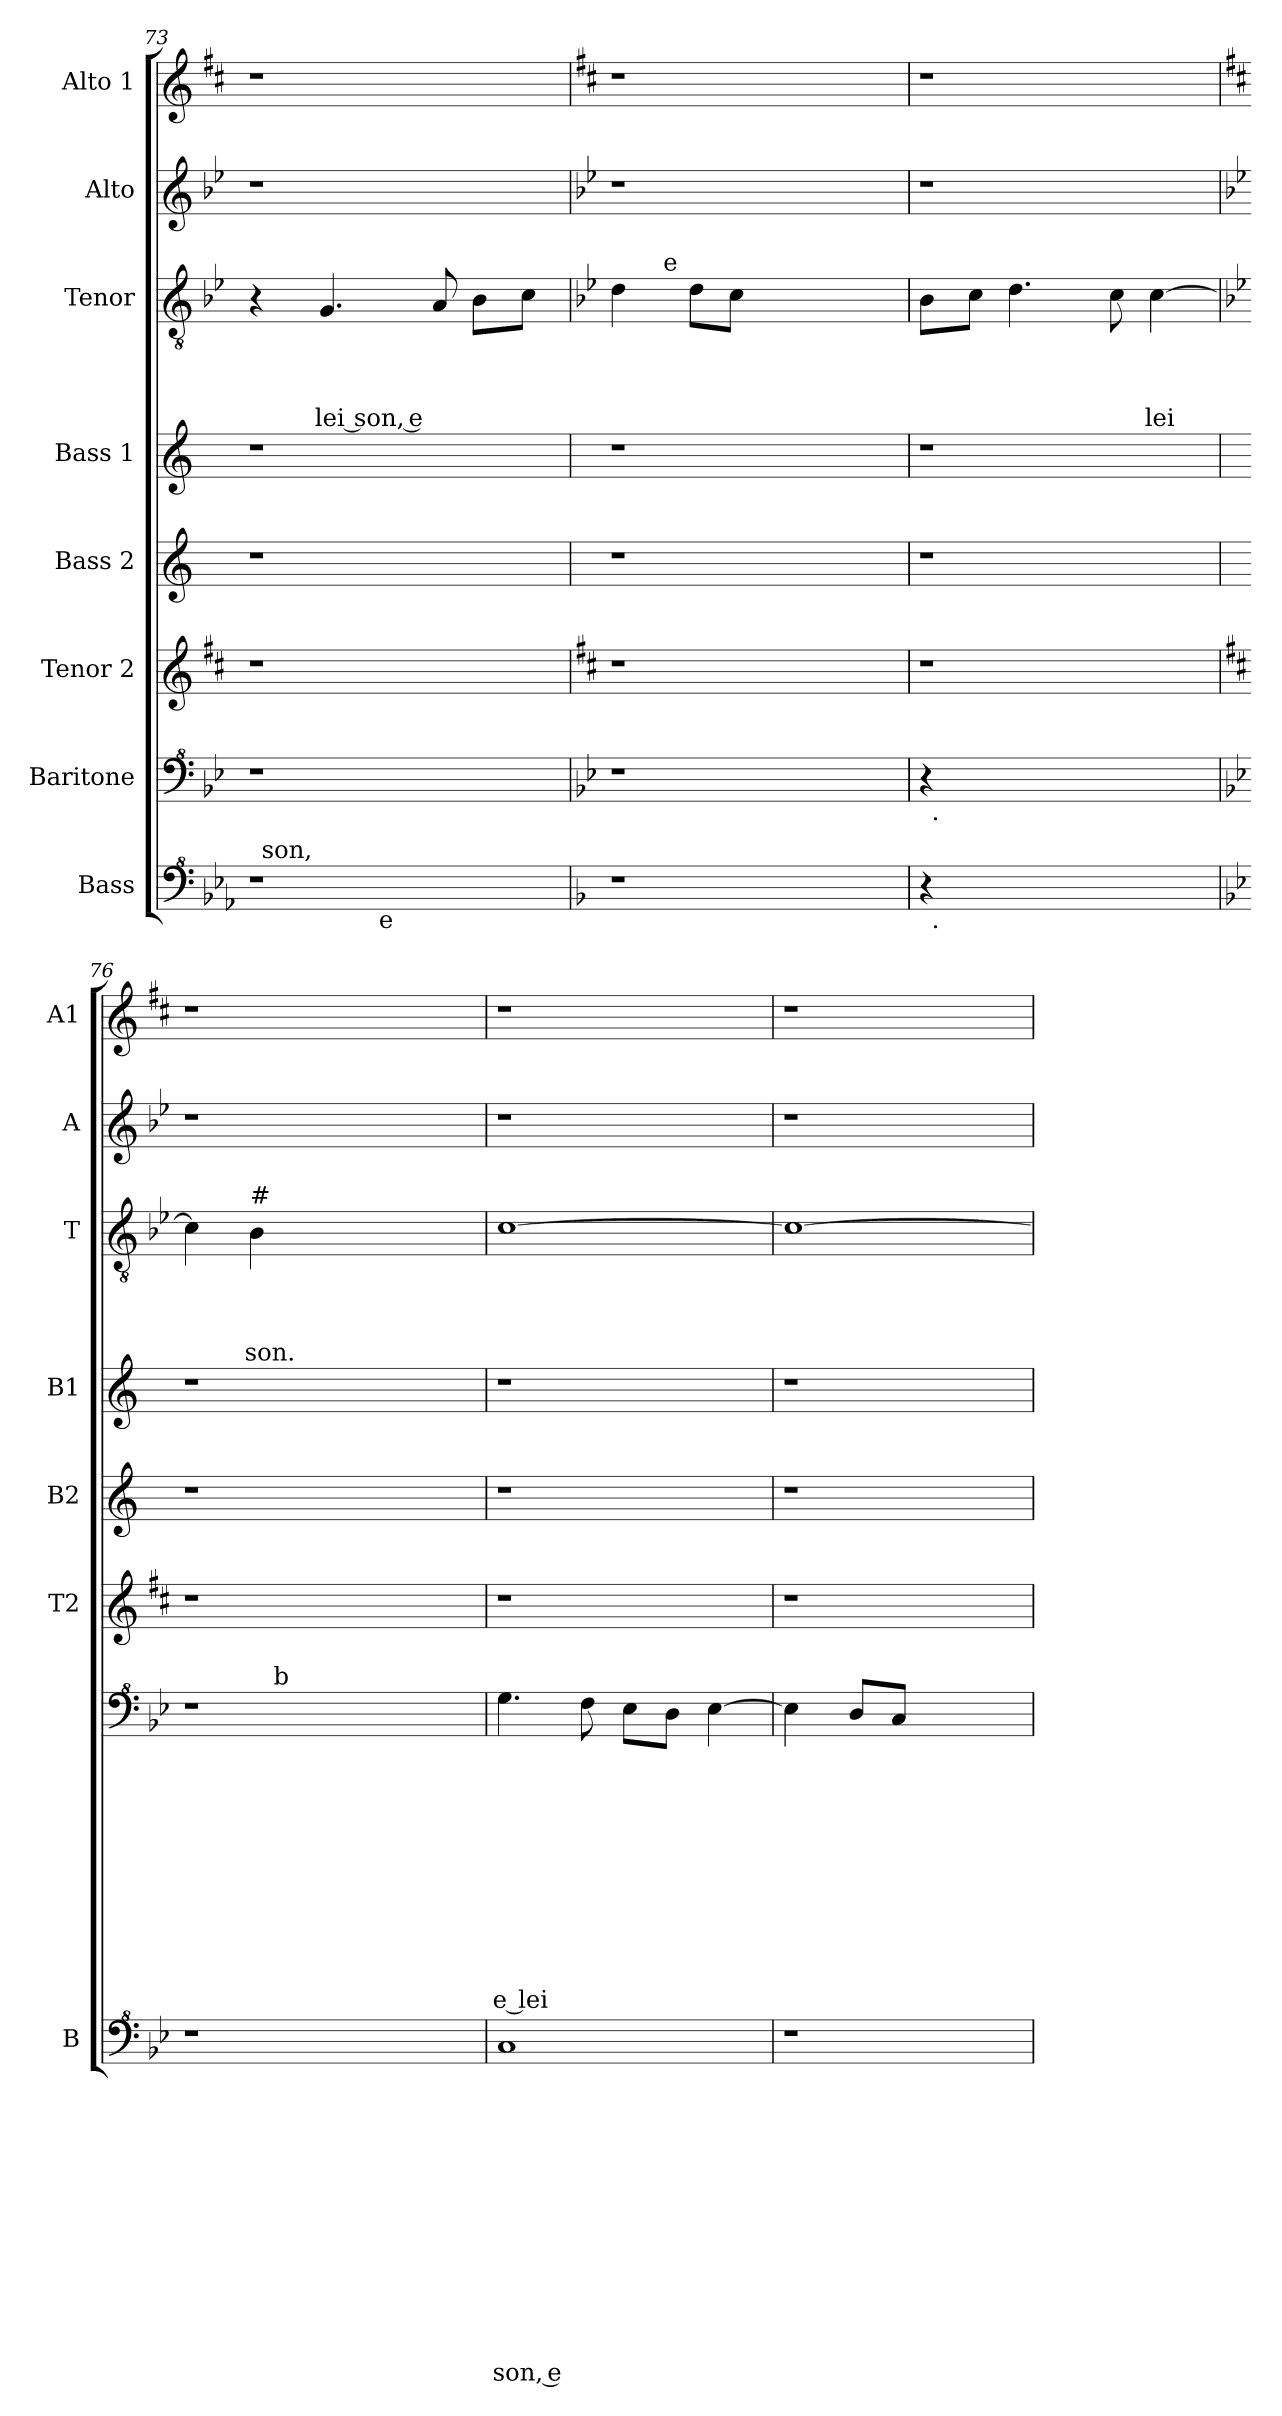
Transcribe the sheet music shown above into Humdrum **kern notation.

**kern	**text	**text	**text	**text	**text	**text	**text	**text	**text	**text	**text	**text	**text	**kern	**text	**text	**text	**text	**text	**text	**text	**text	**text	**text	**text	**kern	**kern	**kern	**kern	**text	**text	**text	**text	**kern	**kern
*part8	*part8	*part8	*part8	*part8	*part8	*part8	*part8	*part8	*part8	*part8	*part8	*part8	*part8	*part7	*part7	*part7	*part7	*part7	*part7	*part7	*part7	*part7	*part7	*part7	*part7	*part6	*part5	*part4	*part3	*part3	*part3	*part3	*part3	*part2	*part1
*staff8	*staff8	*staff8	*staff8	*staff8	*staff8	*staff8	*staff8	*staff8	*staff8	*staff8	*staff8	*staff8	*staff8	*staff7	*staff7	*staff7	*staff7	*staff7	*staff7	*staff7	*staff7	*staff7	*staff7	*staff7	*staff7	*staff6	*staff5	*staff4	*staff3	*staff3	*staff3	*staff3	*staff3	*staff2	*staff1
*I"Bass	*	*	*	*	*	*	*	*	*	*	*	*	*	*I"Baritone	*	*	*	*	*	*	*	*	*	*	*	*I"Tenor 2	*I"Bass 2	*I"Bass 1	*I"Tenor	*	*	*	*	*I"Alto	*I"Alto 1
*I'B	*	*	*	*	*	*	*	*	*	*	*	*	*	*	*	*	*	*	*	*	*	*	*	*	*	*I'T2	*I'B2	*I'B1	*I'T	*	*	*	*	*I'A	*I'A1
*clefF^4	*	*	*	*	*	*	*	*	*	*	*	*	*	*clefF^4	*	*	*	*	*	*	*	*	*	*	*	*clefG2	*clefG2	*clefG2	*clefGv2	*	*	*	*	*clefG2	*clefG2
*	*	*	*	*	*	*	*	*	*	*	*	*	*	*	*	*	*	*	*	*	*	*	*	*	*	*ITrd1c2	*	*	*ITrd1c2	*	*	*	*	*ITrd1c2	*ITrd1c2
*k[b-e-a-]	*	*	*	*	*	*	*	*	*	*	*	*	*	*k[b-e-]	*	*	*	*	*	*	*	*	*	*	*	*k[]	*k[]	*k[]	*k[b-e-a-d-]	*	*	*	*	*k[b-e-a-d-]	*k[]
*E-:	*	*	*	*	*	*	*	*	*	*	*	*	*	*B-:	*	*	*	*	*	*	*	*	*	*	*	*C:	*C:	*C:	*A-:	*	*	*	*	*A-:	*C:
=73	=73	=73	=73	=73	=73	=73	=73	=73	=73	=73	=73	=73	=73	=73	=73	=73	=73	=73	=73	=73	=73	=73	=73	=73	=73	=73	=73	=73	=73	=73	=73	=73	=73	=73	=73
*^	*	*	*	*	*	*	*	*	*	*	*	*	*	*	*	*	*	*	*	*	*	*	*	*	*	*	*	*	*	*	*	*	*	*	*
*	*^	*	*	*	*	*	*	*	*	*	*	*	*	*	*	*	*	*	*	*	*	*	*	*	*	*	*	*	*	*	*	*	*	*	*	*
1r	64ryy	4ryy	.	.	.	.	.	.	.	.	.	.	.	.	.	1r	.	.	.	.	.	.	.	.	.	.	.	1r	1r	1r	4r	.	.	.	.	1r	1r
!	!LO:TX:a:t=son,	!	!	!	!	!	!	!	!	!	!	!	!	!	!	!	!	!	!	!	!	!	!	!	!	!	!	!	!	!	!	!	!	!	!	!	!
.	2ryy	.	.	.	.	.	.	.	.	.	.	.	.	.	.	.	.	.	.	.	.	.	.	.	.	.	.	.	.	.	.	.	.	.	.	.	.
!	!	!	!	!	!	!	!	!	!	!	!	!	!	!	!	!	!	!	!	!	!	!	!	!	!	!	!	!	!	!	!	!	!	!	!LO:LY:b:rj	!	!
.	.	8...ryy	.	.	.	.	.	.	.	.	.	.	.	.	.	.	.	.	.	.	.	.	.	.	.	.	.	.	.	.	4.F/	.	.	.	lei son, e	.	.
!	!	!LO:TX:b:t=e	!	!	!	!	!	!	!	!	!	!	!	!	!	!	!	!	!	!	!	!	!	!	!	!	!	!	!	!	!	!	!	!	!	!	!
.	.	2ryy	.	.	.	.	.	.	.	.	.	.	.	.	.	.	.	.	.	.	.	.	.	.	.	.	.	.	.	.	.	.	.	.	.	.	.
.	4ryy	.	.	.	.	.	.	.	.	.	.	.	.	.	.	.	.	.	.	.	.	.	.	.	.	.	.	.	.	.	.	.	.	.	.	.	.
.	.	.	.	.	.	.	.	.	.	.	.	.	.	.	.	.	.	.	.	.	.	.	.	.	.	.	.	.	.	.	8G/	.	.	.	.	.	.
.	.	.	.	.	.	.	.	.	.	.	.	.	.	.	.	.	.	.	.	.	.	.	.	.	.	.	.	.	.	.	8A-\L	.	.	.	.	.	.
.	8...ryy	.	.	.	.	.	.	.	.	.	.	.	.	.	.	.	.	.	.	.	.	.	.	.	.	.	.	.	.	.	.	.	.	.	.	.	.
.	.	.	.	.	.	.	.	.	.	.	.	.	.	.	.	.	.	.	.	.	.	.	.	.	.	.	.	.	.	.	8B-\J	.	.	.	.	.	.
.	.	64ryy	.	.	.	.	.	.	.	.	.	.	.	.	.	.	.	.	.	.	.	.	.	.	.	.	.	.	.	.	.	.	.	.	.	.	.
*v	*v	*v	*	*	*	*	*	*	*	*	*	*	*	*	*	*	*	*	*	*	*	*	*	*	*	*	*	*	*	*	*	*	*	*	*	*	*
=74	=74	=74	=74	=74	=74	=74	=74	=74	=74	=74	=74	=74	=74	=74	=74	=74	=74	=74	=74	=74	=74	=74	=74	=74	=74	=74	=74	=74	=74	=74	=74	=74	=74	=74	=74
*k[b-]	*	*	*	*	*	*	*	*	*	*	*	*	*	*	*	*	*	*	*	*	*	*	*	*	*	*	*	*	*	*	*	*	*	*	*
*F:	*	*	*	*	*	*	*	*	*	*	*	*	*	*	*	*	*	*	*	*	*	*	*	*	*	*	*	*	*	*	*	*	*	*	*
*^	*	*	*	*	*	*	*	*	*	*	*	*	*	*	*	*	*	*	*	*	*	*	*	*	*	*	*	*	*	*	*	*	*	*	*
*	*^	*	*	*	*	*	*	*	*	*	*	*	*	*	*	*	*	*	*	*	*	*	*	*	*	*	*	*	*	*	*	*	*	*	*	*
!LO:TX:b:t=lei	!	!	!	!	!	!	!	!	!	!	!	!	!	!	!	!	!	!	!	!	!	!	!	!	!	!	!	!	!	!	!	!	!	!	!	!	!
*v	*v	*v	*	*	*	*	*	*	*	*	*	*	*	*	*	*	*	*	*	*	*	*	*	*	*	*	*	*	*	*	*^	*	*	*	*	*	*
1r	.	.	.	.	.	.	.	.	.	.	.	.	.	1r	.	.	.	.	.	.	.	.	.	.	.	1r	1r	1r	4c\	8.ryy	.	.	.	.	1r	1r
!	!	!	!	!	!	!	!	!	!	!	!	!	!	!	!	!	!	!	!	!	!	!	!	!	!	!	!	!	!	!LO:TX:a:t=e	!	!	!	!	!	!
.	.	.	.	.	.	.	.	.	.	.	.	.	.	.	.	.	.	.	.	.	.	.	.	.	.	.	.	.	.	2ryy	.	.	.	.	.	.
.	.	.	.	.	.	.	.	.	.	.	.	.	.	.	.	.	.	.	.	.	.	.	.	.	.	.	.	.	8c\L	.	.	.	.	.	.	.
.	.	.	.	.	.	.	.	.	.	.	.	.	.	.	.	.	.	.	.	.	.	.	.	.	.	.	.	.	8B-\J	.	.	.	.	.	.	.
.	.	.	.	.	.	.	.	.	.	.	.	.	.	.	.	.	.	.	.	.	.	.	.	.	.	.	.	.	2ryy	.	.	.	.	.	.	.
.	.	.	.	.	.	.	.	.	.	.	.	.	.	.	.	.	.	.	.	.	.	.	.	.	.	.	.	.	.	4ryy	.	.	.	.	.	.
.	.	.	.	.	.	.	.	.	.	.	.	.	.	.	.	.	.	.	.	.	.	.	.	.	.	.	.	.	.	16ryy	.	.	.	.	.	.
*	*	*	*	*	*	*	*	*	*	*	*	*	*	*	*	*	*	*	*	*	*	*	*	*	*	*	*	*	*v	*v	*	*	*	*	*	*
!!LO:LB:g=z
=75	=75	=75	=75	=75	=75	=75	=75	=75	=75	=75	=75	=75	=75	=75	=75	=75	=75	=75	=75	=75	=75	=75	=75	=75	=75	=75	=75	=75	=75	=75	=75	=75	=75	=75	=75
*^	*	*	*	*	*	*	*	*	*	*	*	*	*	*^	*	*	*	*	*	*	*	*	*	*	*	*	*	*	*	*	*	*	*	*	*
4r	64ryy	.	.	.	.	.	.	.	.	.	.	.	.	.	4r	64ryy	.	.	.	.	.	.	.	.	.	.	.	1r	1r	1r	8A-\L	.	.	.	.	1r	1r
!	!	!	!	!	!	!	!	!	!	!	!	!	!	!	!	!LO:TX:b:t=.	!	!	!	!	!	!	!	!	!	!	!	!	!	!	!	!	!	!	!	!	!
!	!LO:TX:b:t=.	!	!	!	!	!	!	!	!	!	!	!	!	!	!	!	!	!	!	!	!	!	!	!	!	!	!	!	!	!	!	!	!	!	!	!	!
.	2ryy	.	.	.	.	.	.	.	.	.	.	.	.	.	.	2ryy	.	.	.	.	.	.	.	.	.	.	.	.	.	.	.	.	.	.	.	.	.
.	.	.	.	.	.	.	.	.	.	.	.	.	.	.	.	.	.	.	.	.	.	.	.	.	.	.	.	.	.	.	8B-\J	.	.	.	.	.	.
2.ryy	.	.	.	.	.	.	.	.	.	.	.	.	.	.	2.ryy	.	.	.	.	.	.	.	.	.	.	.	.	.	.	.	4.c\	.	.	.	.	.	.
.	4ryy	.	.	.	.	.	.	.	.	.	.	.	.	.	.	4ryy	.	.	.	.	.	.	.	.	.	.	.	.	.	.	.	.	.	.	.	.	.
.	.	.	.	.	.	.	.	.	.	.	.	.	.	.	.	.	.	.	.	.	.	.	.	.	.	.	.	.	.	.	8B-\	.	.	.	.	.	.
!	!	!	!	!	!	!	!	!	!	!	!	!	!	!	!	!	!	!	!	!	!	!	!	!	!	!	!	!	!	!	!	!	!	!	!LO:LY:b	!	!
.	.	.	.	.	.	.	.	.	.	.	.	.	.	.	.	.	.	.	.	.	.	.	.	.	.	.	.	.	.	.	[>4B-\	.	.	.	lei	.	.
.	8...ryy	.	.	.	.	.	.	.	.	.	.	.	.	.	.	8...ryy	.	.	.	.	.	.	.	.	.	.	.	.	.	.	.	.	.	.	.	.	.
*v	*v	*	*	*	*	*	*	*	*	*	*	*	*	*	*	*	*	*	*	*	*	*	*	*	*	*	*	*	*	*	*	*	*	*	*	*	*
=76	=76	=76	=76	=76	=76	=76	=76	=76	=76	=76	=76	=76	=76	=76	=76	=76	=76	=76	=76	=76	=76	=76	=76	=76	=76	=76	=76	=76	=76	=76	=76	=76	=76	=76	=76	=76
*k[b-e-]	*	*	*	*	*	*	*	*	*	*	*	*	*	*	*	*	*	*	*	*	*	*	*	*	*	*	*	*	*	*	*	*	*	*	*	*
*B-:	*	*	*	*	*	*	*	*	*	*	*	*	*	*	*	*	*	*	*	*	*	*	*	*	*	*	*	*	*	*	*	*	*	*	*	*
1r	.	.	.	.	.	.	.	.	.	.	.	.	.	1r	4ryy	.	.	.	.	.	.	.	.	.	.	.	1r	1r	1r	4B-\]	.	.	.	.	1r	1r
!	!	!	!	!	!	!	!	!	!	!	!	!	!	!	!	!	!	!	!	!	!	!	!	!	!	!	!	!	!	!LO:TX:a:t=#	!	!	!	!	!	!
!	!	!	!	!	!	!	!	!	!	!	!	!	!	!	!	!	!	!	!	!	!	!	!	!	!	!	!	!	!	!	!	!	!	!LO:LY:b	!	!
.	.	.	.	.	.	.	.	.	.	.	.	.	.	.	32.ryy	.	.	.	.	.	.	.	.	.	.	.	.	.	.	4A-\	.	.	.	son.	.	.
!	!	!	!	!	!	!	!	!	!	!	!	!	!	!	!LO:TX:a:t=b	!	!	!	!	!	!	!	!	!	!	!	!	!	!	!	!	!	!	!	!	!
.	.	.	.	.	.	.	.	.	.	.	.	.	.	.	2ryy	.	.	.	.	.	.	.	.	.	.	.	.	.	.	.	.	.	.	.	.	.
.	.	.	.	.	.	.	.	.	.	.	.	.	.	.	.	.	.	.	.	.	.	.	.	.	.	.	.	.	.	2ryy	.	.	.	.	.	.
.	.	.	.	.	.	.	.	.	.	.	.	.	.	.	8ryy	.	.	.	.	.	.	.	.	.	.	.	.	.	.	.	.	.	.	.	.	.
.	.	.	.	.	.	.	.	.	.	.	.	.	.	.	16ryy	.	.	.	.	.	.	.	.	.	.	.	.	.	.	.	.	.	.	.	.	.
.	.	.	.	.	.	.	.	.	.	.	.	.	.	.	64ryy	.	.	.	.	.	.	.	.	.	.	.	.	.	.	.	.	.	.	.	.	.
=77	=77	=77	=77	=77	=77	=77	=77	=77	=77	=77	=77	=77	=77	=77	=77	=77	=77	=77	=77	=77	=77	=77	=77	=77	=77	=77	=77	=77	=77	=77	=77	=77	=77	=77	=77	=77
!	!	!	!	!	!	!	!	!	!	!	!	!	!LO:LY:b:rj	!	!	!	!	!	!	!	!	!	!	!	!	!LO:LY:b:rj	!	!	!	!	!	!	!	!	!	!
*	*	*	*	*	*	*	*	*	*	*	*	*	*	*v	*v	*	*	*	*	*	*	*	*	*	*	*	*	*	*	*	*	*	*	*	*	*
1c	.	.	.	.	.	.	.	.	.	.	.	.	son, e	4.g\	.	.	.	.	.	.	.	.	.	.	-e lei	1r	1r	1r	[>1B-	.	.	.	.	1r	1r
.	.	.	.	.	.	.	.	.	.	.	.	.	.	8f\	.	.	.	.	.	.	.	.	.	.	.	.	.	.	.	.	.	.	.	.	.
.	.	.	.	.	.	.	.	.	.	.	.	.	.	8e-\L	.	.	.	.	.	.	.	.	.	.	.	.	.	.	.	.	.	.	.	.	.
.	.	.	.	.	.	.	.	.	.	.	.	.	.	8d\J	.	.	.	.	.	.	.	.	.	.	.	.	.	.	.	.	.	.	.	.	.
.	.	.	.	.	.	.	.	.	.	.	.	.	.	[>4e-\	.	.	.	.	.	.	.	.	.	.	.	.	.	.	.	.	.	.	.	.	.
=78	=78	=78	=78	=78	=78	=78	=78	=78	=78	=78	=78	=78	=78	=78	=78	=78	=78	=78	=78	=78	=78	=78	=78	=78	=78	=78	=78	=78	=78	=78	=78	=78	=78	=78	=78
1r	.	.	.	.	.	.	.	.	.	.	.	.	.	4e-\]	.	.	.	.	.	.	.	.	.	.	.	1r	1r	1r	1B-_	.	.	.	.	1r	1r
.	.	.	.	.	.	.	.	.	.	.	.	.	.	8d/L	.	.	.	.	.	.	.	.	.	.	.	.	.	.	.	.	.	.	.	.	.
.	.	.	.	.	.	.	.	.	.	.	.	.	.	8c/J	.	.	.	.	.	.	.	.	.	.	.	.	.	.	.	.	.	.	.	.	.
.	.	.	.	.	.	.	.	.	.	.	.	.	.	2ryy	.	.	.	.	.	.	.	.	.	.	.	.	.	.	.	.	.	.	.	.	.
=	=	=	=	=	=	=	=	=	=	=	=	=	=	=	=	=	=	=	=	=	=	=	=	=	=	=	=	=	=	=	=	=	=	=	=
*-	*-	*-	*-	*-	*-	*-	*-	*-	*-	*-	*-	*-	*-	*-	*-	*-	*-	*-	*-	*-	*-	*-	*-	*-	*-	*-	*-	*-	*-	*-	*-	*-	*-	*-	*-
